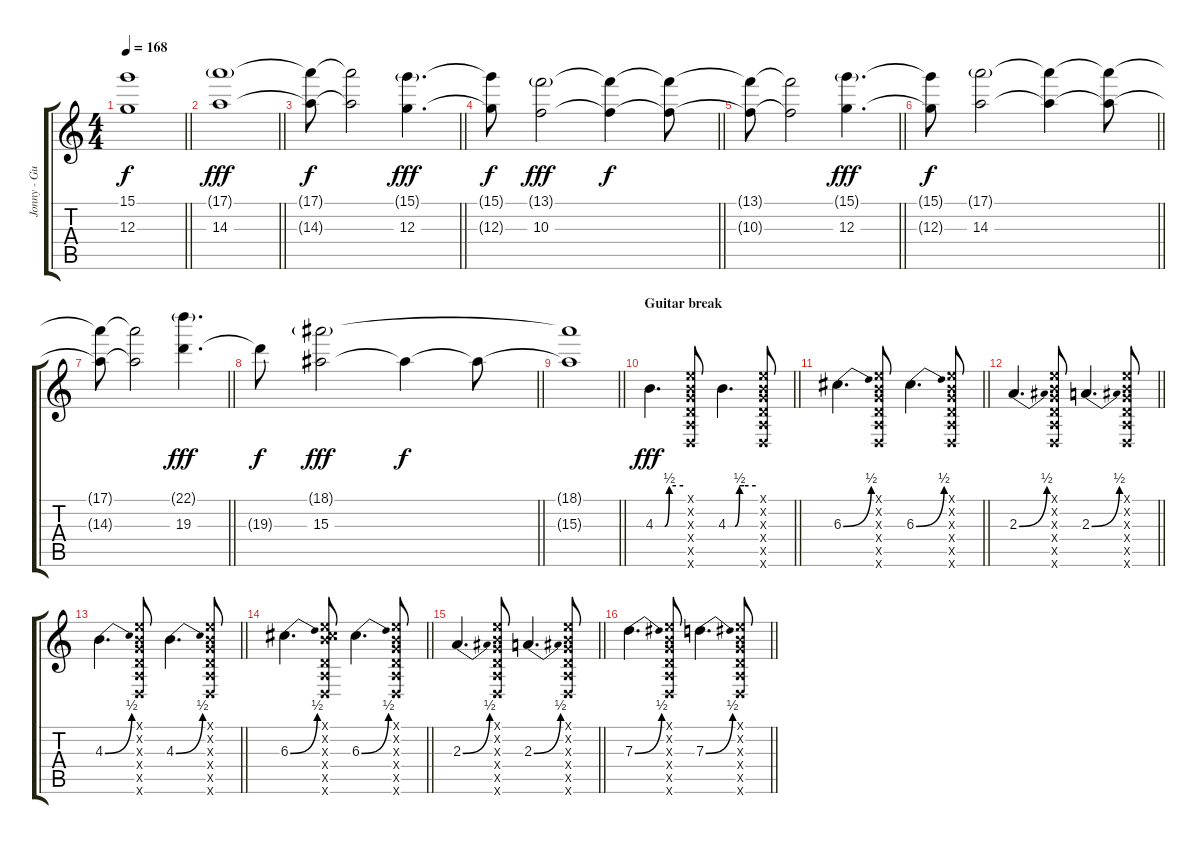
\track ("Jonny - Guitar" "Jonny - Gu") {instrument electricguitarjazz}
\staff {score tabs}
\tuning (E4 B3 G3 D3 A2 D2) {hide}
\ts (4 4)
\tempo 168
\clef g2
\barLineRight lightlight
\ks c
(15.1{t} 12.3{t}).1{dy f} |
\barLineRight lightlight
(17.1{g} 14.3).1{dy fff instrument overdrivenguitar} |
\barLineRight lightlight
(17.1{t} 14.3{t}).8{dy f} (17.1{t} 14.3{t}).2 (15.1{g} 12.3).4{d dy fff} |
\barLineRight lightlight
(15.1{t} 12.3{t}).8{dy f} (13.1{g} 10.3).2{dy fff} (13.1{t} 10.3{t}).4{dy f} (13.1{t} 10.3{t}).8 |
\barLineRight lightlight
(13.1{t} 10.3{t}).8 (13.1{t} 10.3{t}).2 (15.1{g} 12.3).4{d dy fff} |
\barLineRight lightlight
(15.1{t} 12.3{t}).8{dy f} (17.1{g} 14.3).2 (17.1{t} 14.3{t}).4 (17.1{t} 14.3{t}).8 |
\barLineRight lightlight
(17.1{t} 14.3{t}).8 (17.1{t} 14.3{t}).2 (22.1{g} 19.3).4{d dy fff} |
\barLineRight lightlight
19.3{t}.8{dy f} (18.1{g} 15.3).2{dy fff} 15.3{t}.4{dy f} 15.3{t}.8 |
\barLineRight lightlight
(18.1{t} 15.3{t}).1 |
\section ("" "Guitar break")
\barLineRight lightlight
4.3{be (custom 0 0 10 0 20 0 30 2 60 2)}.4{d dy fff} (0.1{x} 0.2{x} 0.3{x} 0.4{x} 0.5{x} 0.6{x}).8 4.3{be (custom 0 0 15 0 25 2 30 2 35 2 60 2)}.4{d} (0.1{x} 0.2{x} 0.3{x} 0.4{x} 0.5{x} 0.6{x}).8 |
\barLineRight lightlight
6.3{be (bend 0 0 60 2)}.4{d} (0.1{x} 0.2{x} 0.3{x} 0.4{x} 0.5{x} 0.6{x}).8 6.3{be (bend 0 0 60 2)}.4{d} (0.1{x} 0.2{x} 0.3{x} 0.4{x} 0.5{x} 0.6{x}).8 |
\barLineRight lightlight
2.3{be (bend 0 0 60 2)}.4{d} (0.1{x} 0.2{x} 0.3{x} 0.4{x} 0.5{x} 0.6{x}).8 2.3{be (bend 0 0 60 2)}.4{d} (0.1{x} 0.2{x} 0.3{x} 0.4{x} 0.5{x} 0.6{x}).8 |
\barLineRight lightlight
4.3{be (bend 0 0 60 2)}.4{d} (0.1{x} 0.2{x} 0.3{x} 0.4{x} 0.5{x} 0.6{x}).8 4.3{be (bend 0 0 60 2)}.4{d} (0.1{x} 0.2{x} 0.3{x} 0.4{x} 0.5{x} 0.6{x}).8 |
\barLineRight lightlight
6.3{be (bend 0 0 60 2)}.4{d} (0.1{x} 0.2{x} 6.3{x} 0.4{x} 0.5{x} 0.6{x}).8 6.3{be (bend 0 0 60 2)}.4{d} (0.1{x} 0.2{x} 0.3{x} 0.4{x} 0.5{x} 0.6{x}).8 |
\barLineRight lightlight
2.3{be (bend 0 0 60 2)}.4{d} (0.1{x} 0.2{x} 0.3{x} 0.4{x} 0.5{x} 0.6{x}).8 2.3{be (bend 0 0 60 2)}.4{d} (0.1{x} 0.2{x} 0.3{x} 0.4{x} 0.5{x} 0.6{x}).8 |
\barLineRight lightlight
7.3{be (bend 0 0 60 2)}.4{d} (0.1{x} 0.2{x} 0.3{x} 0.4{x} 0.5{x} 0.6{x}).8 7.3{be (bend 0 0 60 2)}.4{d} (0.1{x} 0.2{x} 0.3{x} 0.4{x} 0.5{x} 0.6{x}).8
